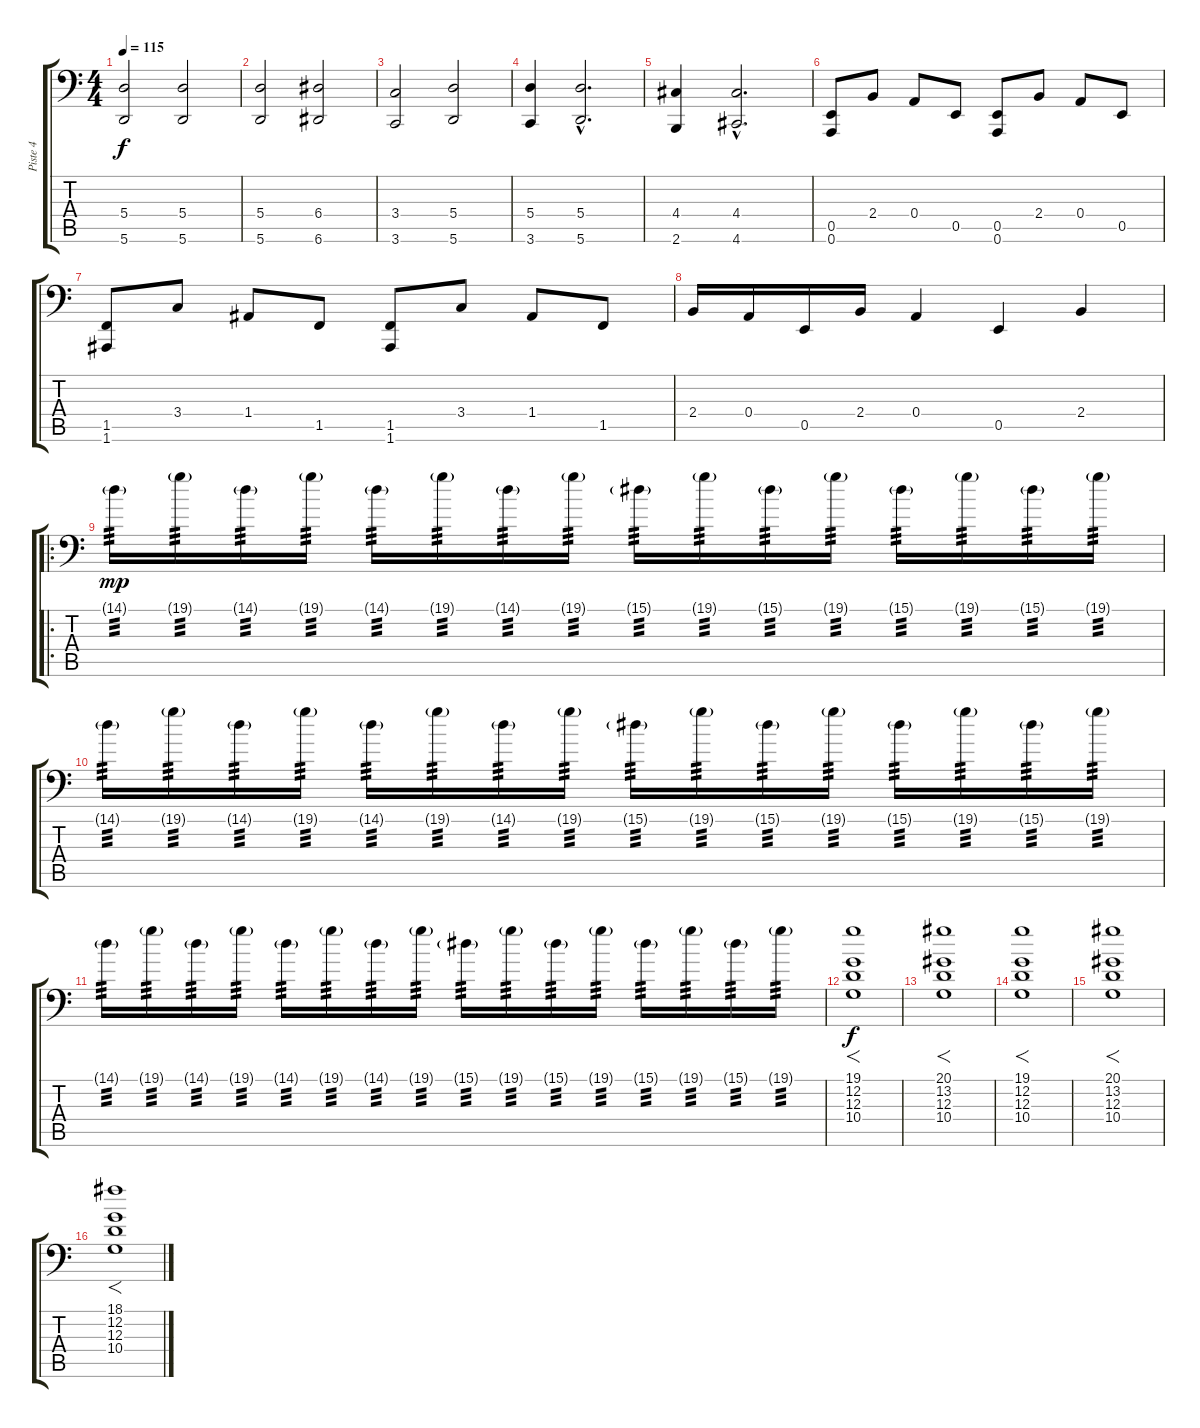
\track ("Piste 4" "Piste 4") {instrument fx1rain}
\staff {score tabs}
\tuning (C4 G3 D3 A2 E2 A1) {hide}
\ts (4 4)
\tempo 115
\clef f4
\ks c
(5.4 5.6).2{dy f instrument fx1rain} (5.4 5.6).2 |
(5.4 5.6).2 (6.4 6.6).2 |
(3.4 3.6).2 (5.4 5.6).2 |
(5.4 3.6).4 (5.4{hac} 5.6{hac}).2{d} |
(4.4 2.6).4 (4.4{hac} 4.6{hac}).2{d} |
(0.5 0.6).8 2.4.8 0.4.8 0.5.8 (0.5 0.6).8 2.4.8 0.4.8 0.5.8 |
(1.5 1.6).8 3.4.8 1.4.8 1.5.8 (1.5 1.6).8 3.4.8 1.4.8 1.5.8 |
2.4.16 0.4.16 0.5.16 2.4.16 0.4.4 0.5.4 2.4.4 |
\ro
14.1{g}.16{tp 3 dy mp} 19.1{g}.16{tp 3} 14.1{g}.16{tp 3} 19.1{g}.16{tp 3} 14.1{g}.16{tp 3} 19.1{g}.16{tp 3} 14.1{g}.16{tp 3} 19.1{g}.16{tp 3} 15.1{g}.16{tp 3} 19.1{g}.16{tp 3} 15.1{g}.16{tp 3} 19.1{g}.16{tp 3} 15.1{g}.16{tp 3} 19.1{g}.16{tp 3} 15.1{g}.16{tp 3} 19.1{g}.16{tp 3} |
14.1{g}.16{tp 3} 19.1{g}.16{tp 3} 14.1{g}.16{tp 3} 19.1{g}.16{tp 3} 14.1{g}.16{tp 3} 19.1{g}.16{tp 3} 14.1{g}.16{tp 3} 19.1{g}.16{tp 3} 15.1{g}.16{tp 3} 19.1{g}.16{tp 3} 15.1{g}.16{tp 3} 19.1{g}.16{tp 3} 15.1{g}.16{tp 3} 19.1{g}.16{tp 3} 15.1{g}.16{tp 3} 19.1{g}.16{tp 3} |
14.1{g}.16{tp 3} 19.1{g}.16{tp 3} 14.1{g}.16{tp 3} 19.1{g}.16{tp 3} 14.1{g}.16{tp 3} 19.1{g}.16{tp 3} 14.1{g}.16{tp 3} 19.1{g}.16{tp 3} 15.1{g}.16{tp 3} 19.1{g}.16{tp 3} 15.1{g}.16{tp 3} 19.1{g}.16{tp 3} 15.1{g}.16{tp 3} 19.1{g}.16{tp 3} 15.1{g}.16{tp 3} 19.1{g}.16{tp 3} |
(19.1 12.2 12.3 10.4).1{f dy f instrument fx2soundtrack} |
(20.1 13.2 12.3 10.4).1{f} |
(19.1 12.2 12.3 10.4).1{f} |
(20.1 13.2 12.3 10.4).1{f} |
(18.1 12.2 12.3 10.4).1{f}
